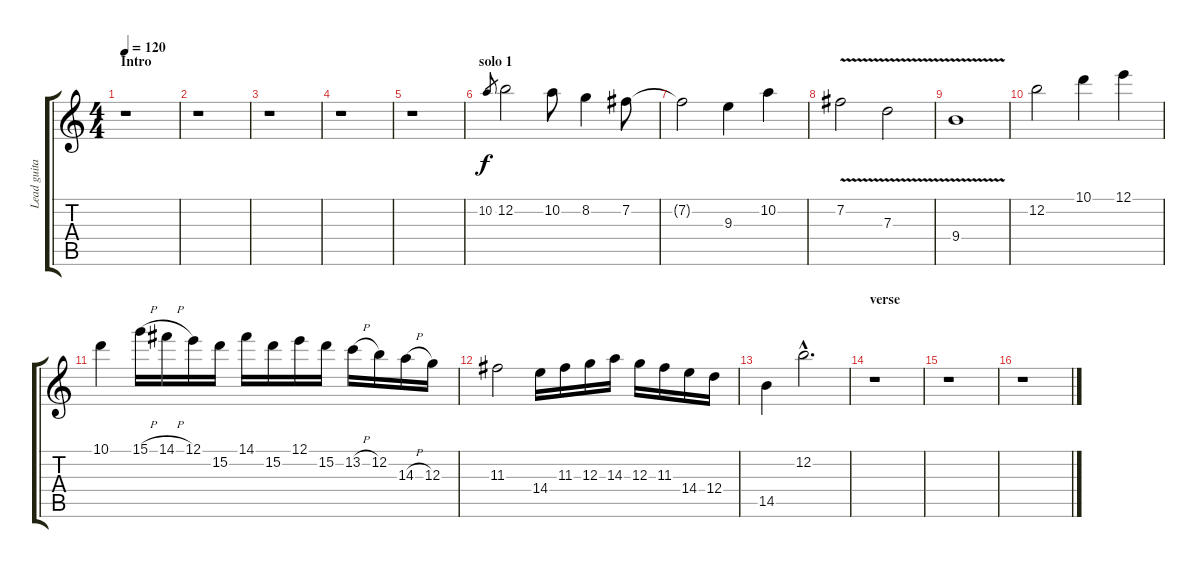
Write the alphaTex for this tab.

\track ("Lead guitare" "Lead guita") {instrument overdrivenguitar}
\staff {score tabs}
\tuning (E4 B3 G3 D3 A2 E2) {hide}
\ts (4 4)
\section ("" "Intro")
\tempo 120
\clef g2
\ks c
r.1{dy f instrument overdrivenguitar} |
r.1 |
r.1 |
r.1 |
r.1 |
\section ("" "solo 1")
10.2.8{gr} 12.2.2 10.2.8 8.2.4 7.2.8 |
7.2{t}.2 9.3.4 10.2.4 |
7.2{v}.2 7.3{v}.2 |
9.4{v}.1 |
12.2.2 10.1.4 12.1.4 |
10.1.4 15.1{h}.16 14.1{h}.16 12.1.16 15.2.16 14.1.16 15.2.16 12.1.16 15.2.16 13.2{h}.16 12.2.16 14.3{h}.16 12.3.16 |
11.3.2 14.4.16 11.3.16 12.3.16 14.3.16 12.3.16 11.3.16 14.4.16 12.4.16 |
14.5.4 12.2{hac}.2{d} |
\section ("" "verse")
r.1 |
r.1 |
r.1
